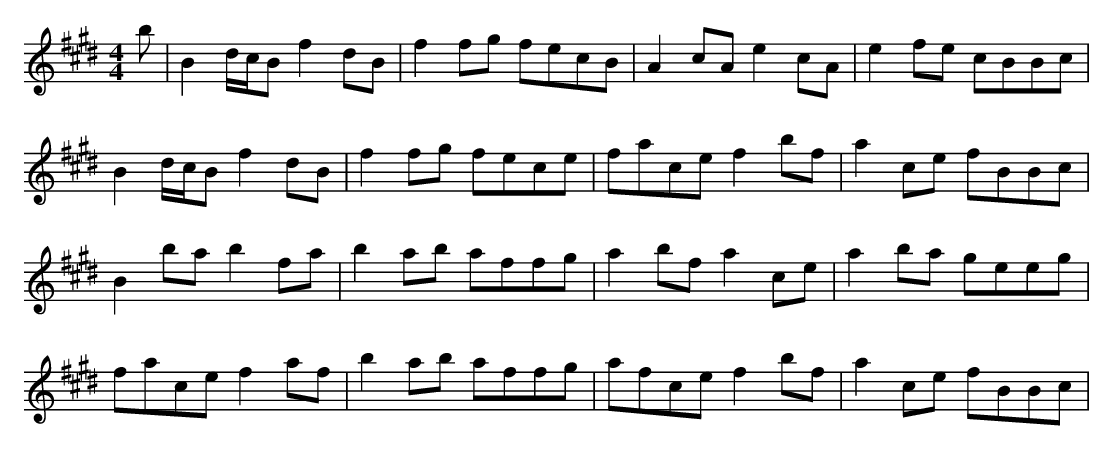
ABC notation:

X:1
M:4/4
K:Bmix
b|B2d/c/B f2dB|f2fg fecB|A2cA e2cA|e2fe cBBc|
B2d/c/B f2dB|f2fg fece|face f2bf|a2ce fBBc|
B2ba b2fa|b2ab affg|a2bf a2ce|a2ba geeg|
face f2af|b2ab affg|afce f2bf|a2ce fBBc|
